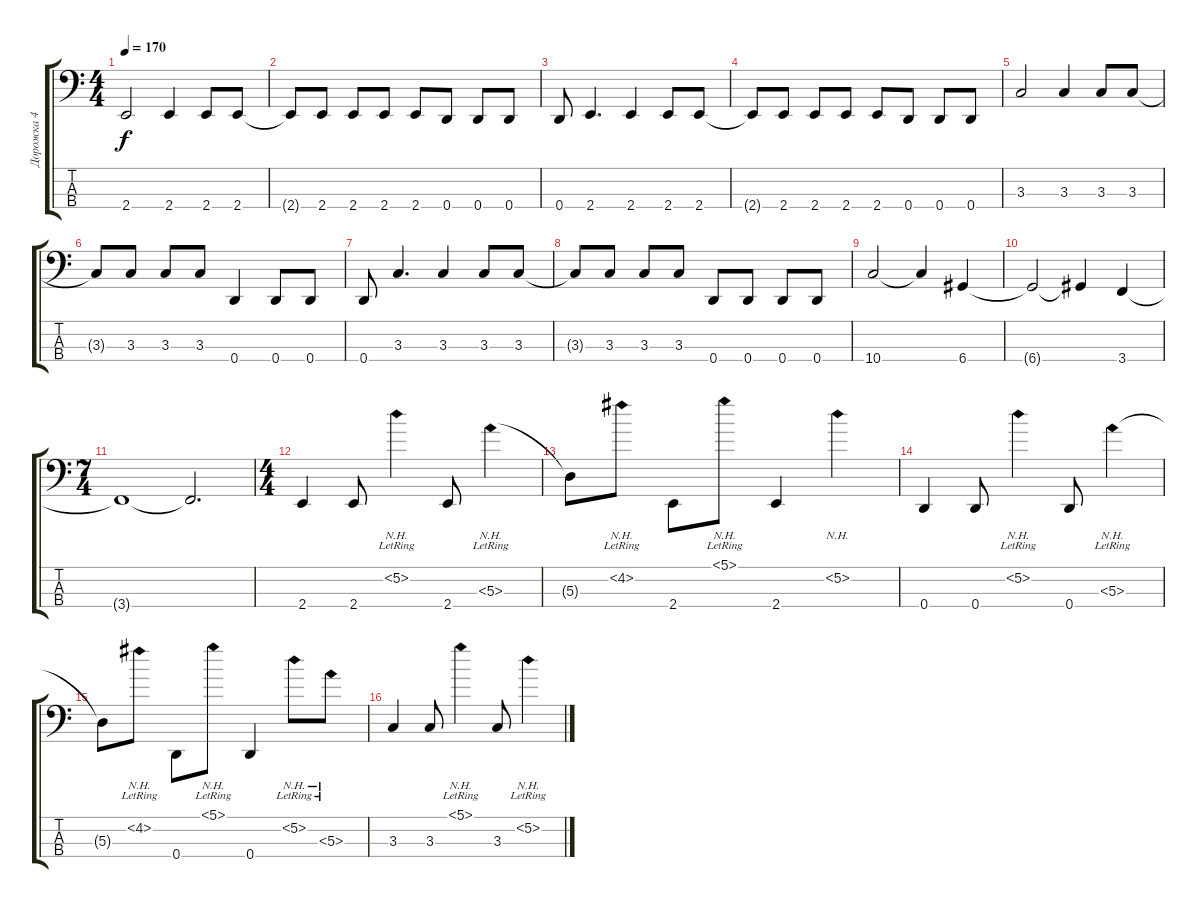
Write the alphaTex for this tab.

\track ("Дорожка 4" "Дорожка 4") {instrument electricbassfinger}
\staff {score tabs}
\tuning (G2 D2 A1 D1) {hide}
\ts (4 4)
\tempo 170
\clef f4
\ks c
2.4.2{dy f} 2.4.4 2.4.8 2.4.8 |
2.4{t}.8 2.4.8 2.4.8 2.4.8 2.4.8 0.4.8 0.4.8 0.4.8 |
0.4.8 2.4.4{d} 2.4.4 2.4.8 2.4.8 |
2.4{t}.8 2.4.8 2.4.8 2.4.8 2.4.8 0.4.8 0.4.8 0.4.8 |
3.3.2 3.3.4 3.3.8 3.3.8 |
3.3{t}.8 3.3.8 3.3.8 3.3.8 0.4.4 0.4.8 0.4.8 |
0.4.8 3.3.4{d} 3.3.4 3.3.8 3.3.8 |
3.3{t}.8 3.3.8 3.3.8 3.3.8 0.4.8 0.4.8 0.4.8 0.4.8 |
10.4.2 10.4{t}.4 6.4.4 |
6.4{t}.2 6.4{t}.4 3.4.4 |
\ts (7 4)
3.4{t}.1 3.4{t}.2{d} |
\ts (4 4)
2.4.4 2.4.8 5.2{nh lr}.4 2.4.8 5.3{nh lr}.4 |
5.3{t}.8 4.2{nh lr}.8 2.4.8 5.1{nh lr}.8 2.4.4 5.2{nh}.4 |
0.4.4 0.4.8 5.2{nh lr}.4 0.4.8 5.3{nh lr}.4 |
5.3{t}.8 4.2{nh lr}.8 0.4.8 5.1{nh lr}.8 0.4.4 5.2{nh lr}.8 5.3{nh lr}.8 |
3.3.4 3.3.8 5.1{nh lr}.4 3.3.8 5.2{nh lr}.4
